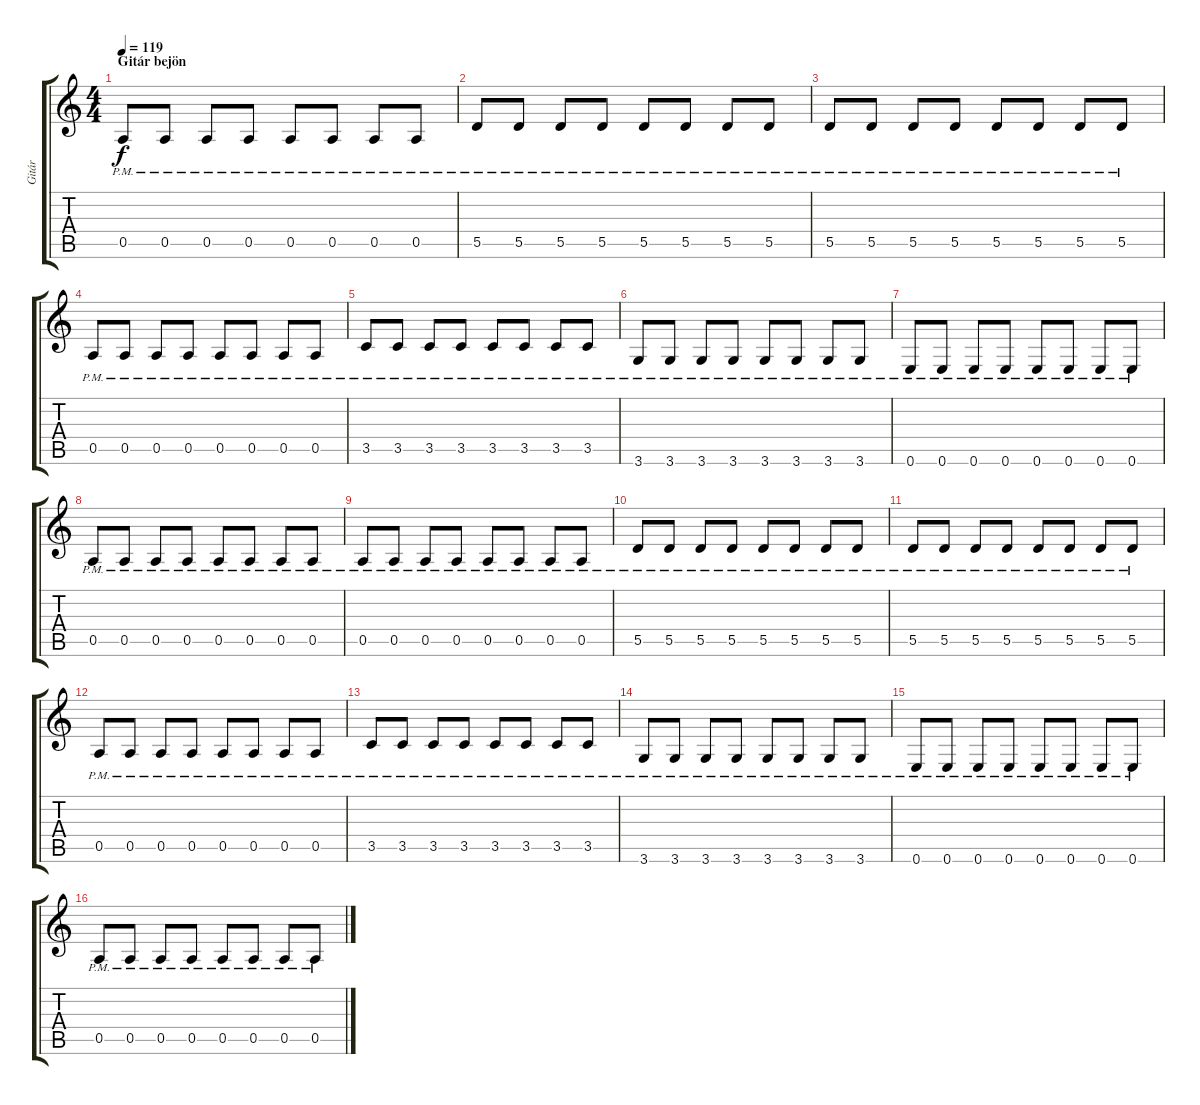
\track ("Gitár" "Gitár") {instrument distortionguitar}
\staff {score tabs}
\tuning (E4 B3 G3 D3 A2 E2) {hide}
\ts (4 4)
\section ("" "Gitár bejön")
\tempo 119
\clef g2
\ks c
0.5{pm}.8{dy f} 0.5{pm}.8 0.5{pm}.8 0.5{pm}.8 0.5{pm}.8 0.5{pm}.8 0.5{pm}.8 0.5{pm}.8 |
5.5{pm}.8 5.5{pm}.8 5.5{pm}.8 5.5{pm}.8 5.5{pm}.8 5.5{pm}.8 5.5{pm}.8 5.5{pm}.8 |
5.5{pm}.8 5.5{pm}.8 5.5{pm}.8 5.5{pm}.8 5.5{pm}.8 5.5{pm}.8 5.5{pm}.8 5.5{pm}.8 |
0.5{pm}.8 0.5{pm}.8 0.5{pm}.8 0.5{pm}.8 0.5{pm}.8 0.5{pm}.8 0.5{pm}.8 0.5{pm}.8 |
3.5{pm}.8 3.5{pm}.8 3.5{pm}.8 3.5{pm}.8 3.5{pm}.8 3.5{pm}.8 3.5{pm}.8 3.5{pm}.8 |
3.6{pm}.8 3.6{pm}.8 3.6{pm}.8 3.6{pm}.8 3.6{pm}.8 3.6{pm}.8 3.6{pm}.8 3.6{pm}.8 |
0.6{pm}.8 0.6{pm}.8 0.6{pm}.8 0.6{pm}.8 0.6{pm}.8 0.6{pm}.8 0.6{pm}.8 0.6{pm}.8 |
0.5{pm}.8 0.5{pm}.8 0.5{pm}.8 0.5{pm}.8 0.5{pm}.8 0.5{pm}.8 0.5{pm}.8 0.5{pm}.8 |
0.5{pm}.8 0.5{pm}.8 0.5{pm}.8 0.5{pm}.8 0.5{pm}.8 0.5{pm}.8 0.5{pm}.8 0.5{pm}.8 |
5.5{pm}.8 5.5{pm}.8 5.5{pm}.8 5.5{pm}.8 5.5{pm}.8 5.5{pm}.8 5.5{pm}.8 5.5{pm}.8 |
5.5{pm}.8 5.5{pm}.8 5.5{pm}.8 5.5{pm}.8 5.5{pm}.8 5.5{pm}.8 5.5{pm}.8 5.5{pm}.8 |
0.5{pm}.8 0.5{pm}.8 0.5{pm}.8 0.5{pm}.8 0.5{pm}.8 0.5{pm}.8 0.5{pm}.8 0.5{pm}.8 |
3.5{pm}.8 3.5{pm}.8 3.5{pm}.8 3.5{pm}.8 3.5{pm}.8 3.5{pm}.8 3.5{pm}.8 3.5{pm}.8 |
3.6{pm}.8 3.6{pm}.8 3.6{pm}.8 3.6{pm}.8 3.6{pm}.8 3.6{pm}.8 3.6{pm}.8 3.6{pm}.8 |
0.6{pm}.8 0.6{pm}.8 0.6{pm}.8 0.6{pm}.8 0.6{pm}.8 0.6{pm}.8 0.6{pm}.8 0.6{pm}.8 |
0.5{pm}.8 0.5{pm}.8 0.5{pm}.8 0.5{pm}.8 0.5{pm}.8 0.5{pm}.8 0.5{pm}.8 0.5{pm}.8
